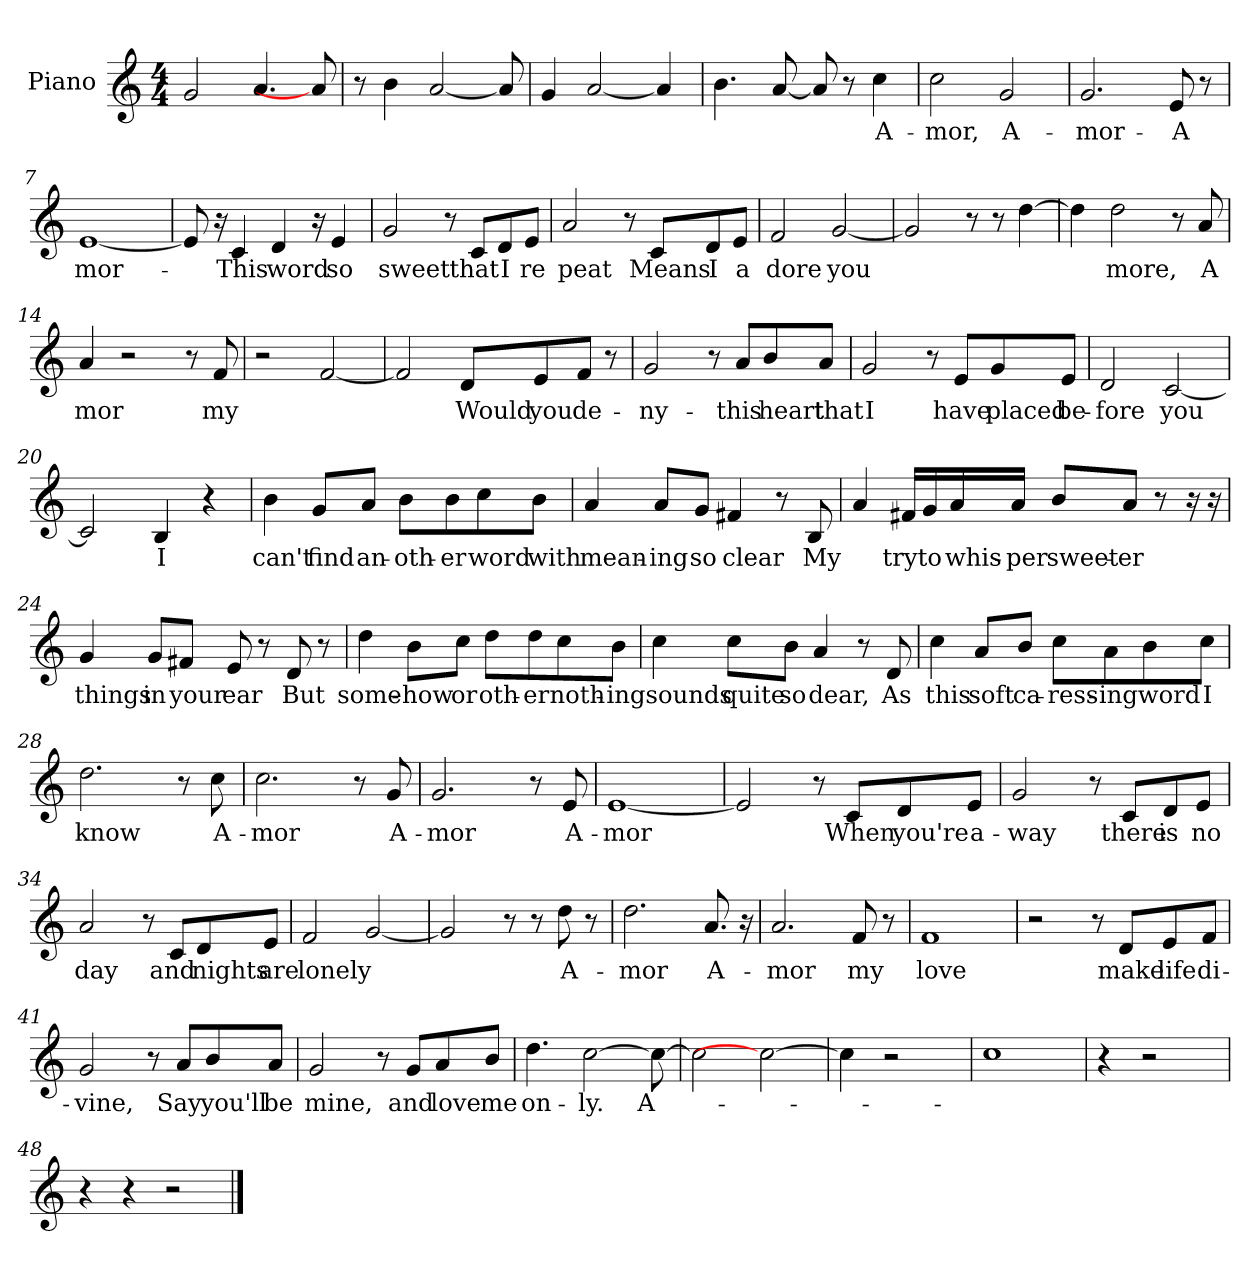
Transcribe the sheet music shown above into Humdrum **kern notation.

**kern	**text
*part1	*part1
*staff1	*staff1
*I"Piano	*
*I'Pno	*
*clefG2	*
*k[]	*
*C:	*
*M4/4	*
=1	=1
2g/	.
4.a/	.
8a/]	.
=2	=2
8r	.
4b\	.
[2a/	.
8a/]	.
=3	=3
4g/	.
[2a/	.
4a/]	.
=4	=4
4.b\	.
[8a/	.
8a/]	.
8r	.
4cc\	A-
=5	=5
2cc\	-mor,
2g/	A-
=6	=6
2.g/	-mor-
8e/	A
8r	.
=7	=7
[1e	-mor-
!!LO:LB:g=z
=8	=8
8e/]	.
16r	.
4c/	This
4d/	word
16r	.
4e/	so
=9	=9
2g/	sweet
8r	.
8c/L	that
8d/	I
8e/J	re
=10	=10
2a/	peat
8r	.
8c/L	Means
8d/	I
8e/J	a
=11	=11
2f/	dore
[2g/	you
=12	=12
2g/]	.
8r	.
8r	.
[4dd\	.
!!LO:LB:g=z
=13	=13
4dd\]	.
2dd\	more,
8r	.
8a/	A
=14	=14
4a/	-mor
2r	.
8r	.
8f/	my
=15	=15
2r	.
[2f/	.
=16	=16
2f/]	.
8d/L	Would
8e/	you
8f/J	de-
8r	.
=17	=17
2g/	-ny-
8r	.
8a/L	this
8b/	heart
8a/J	that
!!LO:LB:g=z
=18	=18
2g/	I
8r	.
8e/L	have
8g/	placed
8e/J	be-
=19	=19
2d/	-fore
[2c/	you
=20	=20
2c/]	.
4B/	I
4r	.
!!LO:LB:g=z
=21	=21
4b\	can't
8g/L	find
8a/J	an-
8b\L	-oth-
8b\	-er
8cc\	word
8b\J	with
=22	=22
4a/	mean-
8a/L	-ing
8g/J	so
4f#X/	clear
8r	.
8B/	My
!!LO:LB:g=z
=23	=23
4a/	.
16f#X/L	try
16g/	to
16a/	whis-
16a/J	-per
8b/L	sweet-
8a/J	-er
8r	.
16r	.
16r	.
=24	=24
4g/	things
8g/L	in
8f#X/J	your
8e/	ear
8r	.
8d/	But
8r	.
!!LO:LB:g=z
=25	=25
4dd\	some-
8b\L	-how
8cc\J	or
8dd\L	oth-
8dd\	-er
8cc\	noth-
8b\J	-ing
=26	=26
4cc\	sounds
8cc\L	quite
8b\J	so
4a/	dear,
8r	.
8d/	As
=27	=27
4cc\	this
8a/L	soft
8b/J	ca-
8cc\L	-ress-
8a\	-ing
8b\	word
8cc\J	I
!!LO:LB:g=z
=28	=28
2.dd\	know
8r	.
8cc\	A-
=29	=29
2.cc\	-mor
8r	.
8g/	A-
=30	=30
2.g/	-mor
8r	.
8e/	A-
=31	=31
[1e	-mor
=32	=32
2e/]	.
8r	.
8c/L	When
8d/	you're
8e/J	a-
=33	=33
2g/	-way
8r	.
8c/L	there
8d/	is
8e/J	no
!!LO:PB:g=z
=34	=34
2a/	day
8r	.
8c/L	and
8d/	nights
8e/J	are
=35	=35
2f/	lonely
[2g/	.
=36	=36
2g/]	.
8r	.
8r	.
8dd\	A-
8r	.
=37	=37
2.dd\	-mor
8.a/	A-
16r	.
=38	=38
2.a/	-mor
8f/	my
8r	.
=39	=39
1f	love
!!LO:LB:g=z
=40	=40
2r	.
8r	.
8d/L	make
8e/	life
8f/J	di-
=41	=41
2g/	-vine,
8r	.
8a/L	Say
8b/	you'll
8a/J	be
=42	=42
2g/	mine,
8r	.
8g/L	and
8a/	love
8b/J	me
=43	=43
4.dd\	on-
[2cc\	-ly.
8cc\_	A-
=44	=44
2cc\]	.
2cc\_	.
=45	=45
4cc\]	.
!LO:N:vis=2	!
2.r	.
!!LO:LB:g=z
=46	=46
1cc	.
=47	=47
4r	.
!LO:N:vis=2	!
2.r	.
=48	=48
4r	.
4r	.
2r	.
==	==
*-	*-
